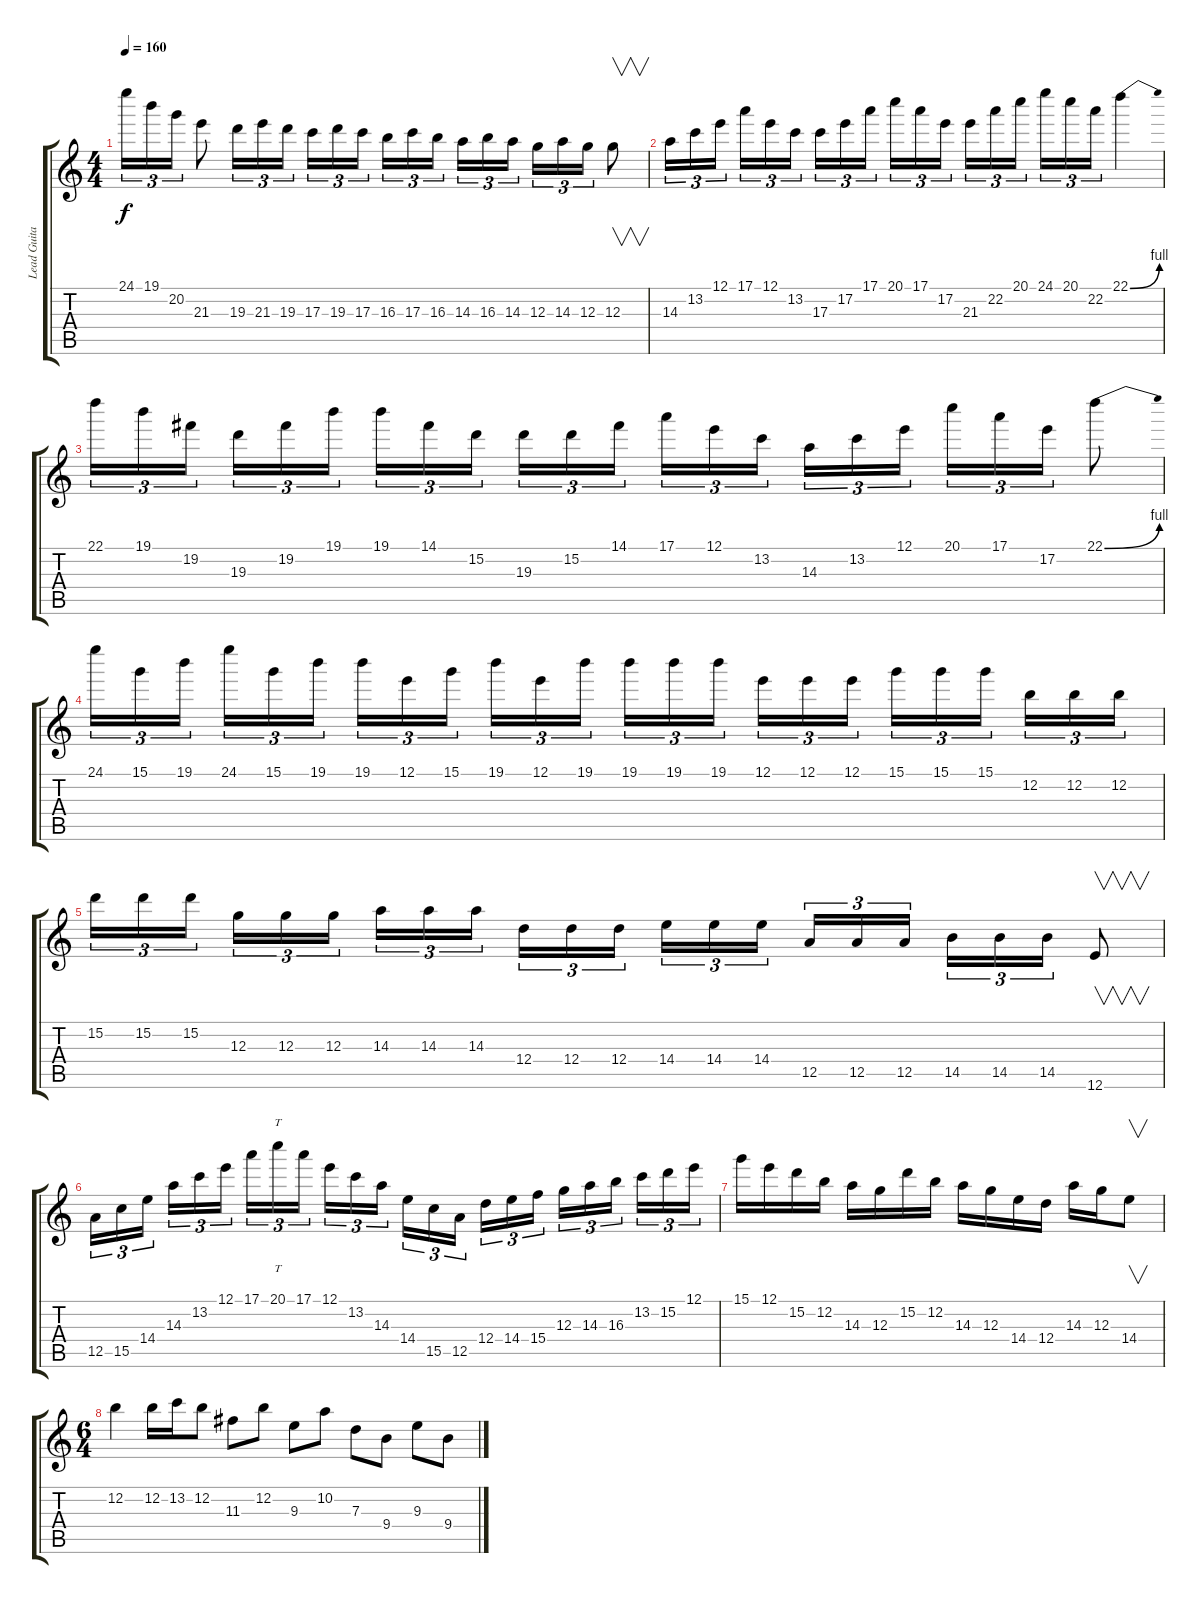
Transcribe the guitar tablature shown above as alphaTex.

\track ("Lead Guitar" "Lead Guita") {instrument distortionguitar}
\staff {score tabs}
\tuning (E4 B3 G3 D3 A2 E2) {hide}
\ts (4 4)
\tempo 160
\clef g2
\ks c
24.1.16{tu (3 2) dy f} 19.1.16{tu (3 2)} 20.2.16{tu (3 2)} 21.3.8 19.3.16{tu (3 2)} 21.3.16{tu (3 2)} 19.3.16{tu (3 2)} 17.3.16{tu (3 2)} 19.3.16{tu (3 2)} 17.3.16{tu (3 2)} 16.3.16{tu (3 2)} 17.3.16{tu (3 2)} 16.3.16{tu (3 2)} 14.3.16{tu (3 2)} 16.3.16{tu (3 2)} 14.3.16{tu (3 2)} 12.3.16{tu (3 2)} 14.3.16{tu (3 2)} 12.3.16{tu (3 2)} 12.3.8{v} |
14.3.16{tu (3 2)} 13.2.16{tu (3 2)} 12.1.16{tu (3 2)} 17.1.16{tu (3 2)} 12.1.16{tu (3 2)} 13.2.16{tu (3 2)} 17.3.16{tu (3 2)} 17.2.16{tu (3 2)} 17.1.16{tu (3 2)} 20.1.16{tu (3 2)} 17.1.16{tu (3 2)} 17.2.16{tu (3 2)} 21.3.16{tu (3 2)} 22.2.16{tu (3 2)} 20.1.16{tu (3 2)} 24.1.16{tu (3 2)} 20.1.16{tu (3 2)} 22.2.16{tu (3 2)} 22.1{be (bend 0 0 60 4)}.4 |
22.1.16{tu (3 2)} 19.1.16{tu (3 2)} 19.2.16{tu (3 2)} 19.3.16{tu (3 2)} 19.2.16{tu (3 2)} 19.1.16{tu (3 2)} 19.1.16{tu (3 2)} 14.1.16{tu (3 2)} 15.2.16{tu (3 2)} 19.3.16{tu (3 2)} 15.2.16{tu (3 2)} 14.1.16{tu (3 2)} 17.1.16{tu (3 2)} 12.1.16{tu (3 2)} 13.2.16{tu (3 2)} 14.3.16{tu (3 2)} 13.2.16{tu (3 2)} 12.1.16{tu (3 2)} 20.1.16{tu (3 2)} 17.1.16{tu (3 2)} 17.2.16{tu (3 2)} 22.1{be (bend 0 0 60 4)}.8 |
24.1.16{tu (3 2)} 15.1.16{tu (3 2)} 19.1.16{tu (3 2)} 24.1.16{tu (3 2)} 15.1.16{tu (3 2)} 19.1.16{tu (3 2)} 19.1.16{tu (3 2)} 12.1.16{tu (3 2)} 15.1.16{tu (3 2)} 19.1.16{tu (3 2)} 12.1.16{tu (3 2)} 19.1.16{tu (3 2)} 19.1.16{tu (3 2)} 19.1.16{tu (3 2)} 19.1.16{tu (3 2)} 12.1.16{tu (3 2)} 12.1.16{tu (3 2)} 12.1.16{tu (3 2)} 15.1.16{tu (3 2)} 15.1.16{tu (3 2)} 15.1.16{tu (3 2)} 12.2.16{tu (3 2)} 12.2.16{tu (3 2)} 12.2.16{tu (3 2)} |
15.2.16{tu (3 2)} 15.2.16{tu (3 2)} 15.2.16{tu (3 2)} 12.3.16{tu (3 2)} 12.3.16{tu (3 2)} 12.3.16{tu (3 2)} 14.3.16{tu (3 2)} 14.3.16{tu (3 2)} 14.3.16{tu (3 2)} 12.4.16{tu (3 2)} 12.4.16{tu (3 2)} 12.4.16{tu (3 2)} 14.4.16{tu (3 2)} 14.4.16{tu (3 2)} 14.4.16{tu (3 2)} 12.5.16{tu (3 2)} 12.5.16{tu (3 2)} 12.5.16{tu (3 2)} 14.5.16{tu (3 2)} 14.5.16{tu (3 2)} 14.5.16{tu (3 2)} 12.6.8{v} |
12.5.16{tu (3 2)} 15.5.16{tu (3 2)} 14.4.16{tu (3 2)} 14.3.16{tu (3 2)} 13.2.16{tu (3 2)} 12.1.16{tu (3 2)} 17.1.16{tu (3 2)} 20.1.16{tt tu (3 2)} 17.1.16{tu (3 2)} 12.1.16{tu (3 2)} 13.2.16{tu (3 2)} 14.3.16{tu (3 2)} 14.4.16{tu (3 2)} 15.5.16{tu (3 2)} 12.5.16{tu (3 2)} 12.4.16{tu (3 2)} 14.4.16{tu (3 2)} 15.4.16{tu (3 2)} 12.3.16{tu (3 2)} 14.3.16{tu (3 2)} 16.3.16{tu (3 2)} 13.2.16{tu (3 2)} 15.2.16{tu (3 2)} 12.1.16{tu (3 2)} |
15.1.16 12.1.16 15.2.16 12.2.16 14.3.16 12.3.16 15.2.16 12.2.16 14.3.16 12.3.16 14.4.16 12.4.16 14.3.16 12.3.16 14.4.8{v} |
\ts (6 4)
12.2.4 12.2.16 13.2.16 12.2.8 11.3.8 12.2.8 9.3.8 10.2.8 7.3.8 9.4.8 9.3.8 9.4.8
